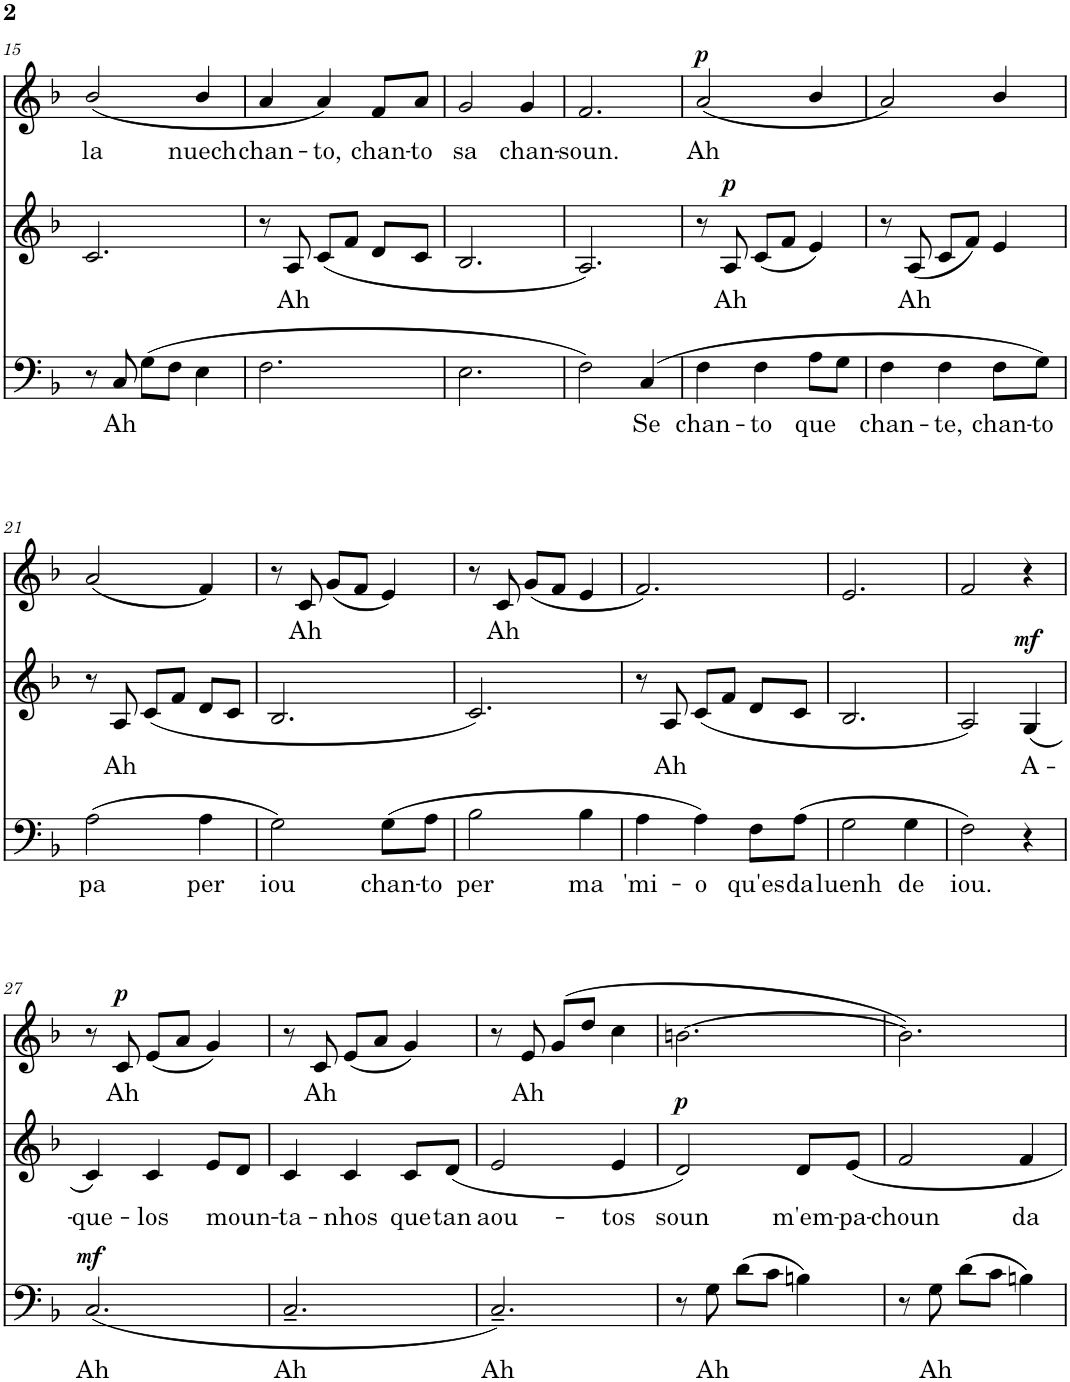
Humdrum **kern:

**kern	**text	**dynam	**kern	**text	**dynam	**kern	**text	**dynam
*part3	*part3	*part3	*part2	*part2	*part2	*part1	*part1	*part1
*staff3	*staff3	*staff3	*staff2	*staff2	*staff2	*staff1	*staff1	*staff1
*I"Piano	*	*	*I"Piano	*	*	*I"Piano	*	*
*I'Pno	*	*	*I'Pno	*	*	*I'Pno	*	*
!!LO:PB:g=z
*clefF4	*	*	*clefG2	*	*	*clefG2	*	*
*k[b-]	*	*	*k[b-]	*	*	*k[b-]	*	*
*M3/4	*	*	*M3/4	*	*	*M3/4	*	*
=15	=15	=15	=15	=15	=15	=15	=15	=15
!	!	!	!	!	!	!	!LO:LY:b	!
8r	.	.	2.c/	.	.	(2b-/	la	.
!	!LO:LY:b	!	!	!	!	!	!	!
8C/	Ah	.	.	.	.	.	.	.
(8G\L	.	.	.	.	.	.	.	.
8F\J	.	.	.	.	.	.	.	.
!	!	!	!	!	!	!	!LO:LY:b	!
4E\	.	.	.	.	.	4b-/	nuech	.
=16	=16	=16	=16	=16	=16	=16	=16	=16
!	!	!	!	!	!	!	!LO:LY:b	!
2.F\	.	.	8r	.	.	4a/	chan-	.
!	!	!	!	!LO:LY:b	!	!	!	!
.	.	.	8A/	Ah	.	.	.	.
!	!	!	!	!	!	!	!LO:LY:b	!
.	.	.	(8c/L	.	.	4a/)	-to,	.
.	.	.	8f/J	.	.	.	.	.
!	!	!	!	!	!	!	!LO:LY:b	!
.	.	.	8d/L	.	.	8f/L	chan-	.
!	!	!	!	!	!	!	!LO:LY:b	!
.	.	.	8c/J	.	.	8a/J	-to	.
=17	=17	=17	=17	=17	=17	=17	=17	=17
!	!	!	!	!	!	!	!LO:LY:b	!
2.E\	.	.	2.B-/	.	.	2g/	sa	.
!	!	!	!	!	!	!	!LO:LY:b	!
.	.	.	.	.	.	4g/	chan-	.
=18	=18	=18	=18	=18	=18	=18	=18	=18
!	!	!	!	!	!	!	!LO:LY:b	!
2F\)	.	.	2.A/)	.	.	2.f/	-soun.	.
!	!LO:LY:b	!	!	!	!	!	!	!
(4C/	Se	.	.	.	.	.	.	.
=19	=19	=19	=19	=19	=19	=19	=19	=19
!	!LO:LY:b	!	!	!	!	!	!LO:LY:b	!LO:DY:a
4F\	chan-	.	8r	.	.	(2a/	Ah	p
!	!	!	!	!LO:LY:b	!LO:DY:a	!	!	!
.	.	.	8A/	Ah	p	.	.	.
!	!LO:LY:b	!	!	!	!	!	!	!
4F\	-to	.	(8c/L	.	.	.	.	.
.	.	.	8f/J	.	.	.	.	.
!	!LO:LY:b	!	!	!	!	!	!	!
8A\L	que	.	4e/)	.	.	4b-/	.	.
8G\J	.	.	.	.	.	.	.	.
=20	=20	=20	=20	=20	=20	=20	=20	=20
!	!LO:LY:b	!	!	!	!	!	!	!
4F\	chan-	.	8r	.	.	2a/)	.	.
!	!	!	!	!LO:LY:b	!	!	!	!
.	.	.	(8A/	Ah	.	.	.	.
!	!LO:LY:b	!	!	!	!	!	!	!
4F\	-te,	.	8c/L	.	.	.	.	.
.	.	.	8f/J)	.	.	.	.	.
!	!LO:LY:b	!	!	!	!	!	!	!
8F\L	chan-	.	4e/	.	.	4b-/	.	.
!	!LO:LY:b	!	!	!	!	!	!	!
8G\J)	-to	.	.	.	.	.	.	.
!!LO:LB:g=z
=21	=21	=21	=21	=21	=21	=21	=21	=21
!	!LO:LY:b	!	!	!	!	!	!	!
(2A\	pa	.	8r	.	.	(2a/	.	.
!	!	!	!	!LO:LY:b	!	!	!	!
.	.	.	8A/	Ah	.	.	.	.
.	.	.	(8c/L	.	.	.	.	.
.	.	.	8f/J	.	.	.	.	.
!	!LO:LY:b	!	!	!	!	!	!	!
4A\	per	.	8d/L	.	.	4f/)	.	.
.	.	.	8c/J	.	.	.	.	.
=22	=22	=22	=22	=22	=22	=22	=22	=22
!	!LO:LY:b	!	!	!	!	!	!	!
2G\)	iou	.	2.B-/	.	.	8r	.	.
!	!	!	!	!	!	!	!LO:LY:b	!
.	.	.	.	.	.	8c/	Ah	.
.	.	.	.	.	.	(8g/L	.	.
.	.	.	.	.	.	8f/J	.	.
!	!LO:LY:b	!	!	!	!	!	!	!
(8G\L	chan-	.	.	.	.	4e/)	.	.
!	!LO:LY:b	!	!	!	!	!	!	!
8A\J	-to	.	.	.	.	.	.	.
=23	=23	=23	=23	=23	=23	=23	=23	=23
!	!LO:LY:b	!	!	!	!	!	!	!
2B-\	per	.	2.c/)	.	.	8r	.	.
!	!	!	!	!	!	!	!LO:LY:b	!
.	.	.	.	.	.	8c/	Ah	.
.	.	.	.	.	.	(8g/L	.	.
.	.	.	.	.	.	8f/J	.	.
!	!LO:LY:b	!	!	!	!	!	!	!
4B-\	ma	.	.	.	.	4e/	.	.
=24	=24	=24	=24	=24	=24	=24	=24	=24
!	!LO:LY:b	!	!	!	!	!	!	!
4A\	'mi-	.	8r	.	.	2.f/)	.	.
!	!	!	!	!LO:LY:b	!	!	!	!
.	.	.	8A/	Ah	.	.	.	.
!	!LO:LY:b	!	!	!	!	!	!	!
4A\)	-o	.	(8c/L	.	.	.	.	.
.	.	.	8f/J	.	.	.	.	.
!	!LO:LY:b	!	!	!	!	!	!	!
8F\L	qu'es	.	8d/L	.	.	.	.	.
!	!LO:LY:b	!	!	!	!	!	!	!
(8A\J	da	.	8c/J	.	.	.	.	.
=25	=25	=25	=25	=25	=25	=25	=25	=25
!	!LO:LY:b	!	!	!	!	!	!	!
2G\	luenh	.	2.B-/	.	.	2.e/	.	.
!	!LO:LY:b	!	!	!	!	!	!	!
4G\	de	.	.	.	.	.	.	.
=26	=26	=26	=26	=26	=26	=26	=26	=26
!	!LO:LY:b	!	!	!	!	!	!	!
2F\)	iou.	.	2A/)	.	.	2f/	.	.
!	!	!	!	!LO:LY:b	!LO:DY:a	!	!	!
4r	.	.	(4G/	A-	mf	4r	.	.
!!LO:LB:g=z
=27	=27	=27	=27	=27	=27	=27	=27	=27
!	!LO:LY:b	!LO:DY:a	!	!LO:LY:b	!	!	!	!
(2.C/	Ah	mf	4c/)	-que-	.	8r	.	.
!	!	!	!	!	!	!	!LO:LY:b	!LO:DY:a
.	.	.	.	.	.	8c/	Ah	p
!	!	!	!	!LO:LY:b	!	!	!	!
.	.	.	4c/	-los	.	(8e/L	.	.
.	.	.	.	.	.	8a/J	.	.
!	!	!	!	!LO:LY:b	!	!	!	!
.	.	.	8e/L	moun-	.	4g/)	.	.
.	.	.	8d/J	.	.	.	.	.
=28	=28	=28	=28	=28	=28	=28	=28	=28
!	!LO:LY:b	!	!	!LO:LY:b	!	!	!	!
2.C~/	Ah	.	4c/	-ta-	.	8r	.	.
!	!	!	!	!	!	!	!LO:LY:b	!
.	.	.	.	.	.	8c/	Ah	.
!	!	!	!	!LO:LY:b	!	!	!	!
.	.	.	4c/	-nhos	.	(8e/L	.	.
.	.	.	.	.	.	8a/J	.	.
!	!	!	!	!LO:LY:b	!	!	!	!
.	.	.	8c/L	que	.	4g/)	.	.
!	!	!	!	!LO:LY:b	!	!	!	!
.	.	.	(8d/J	tan	.	.	.	.
=29	=29	=29	=29	=29	=29	=29	=29	=29
!	!LO:LY:b	!	!	!LO:LY:b	!	!	!	!
2.C~/)	Ah	.	2e/	aou-	.	8r	.	.
!	!	!	!	!	!	!	!LO:LY:b	!
.	.	.	.	.	.	8e/	Ah	.
.	.	.	.	.	.	(8g/L	.	.
.	.	.	.	.	.	8dd/J	.	.
!	!	!	!	!LO:LY:b	!	!	!	!
.	.	.	4e/	-tos	.	4cc\	.	.
=30	=30	=30	=30	=30	=30	=30	=30	=30
!	!	!	!	!LO:LY:b	!LO:DY:a	!	!	!
8r	.	.	2d/)	soun	p	[2.bn\	.	.
!	!LO:LY:b	!	!	!	!	!	!	!
8G\	Ah	.	.	.	.	.	.	.
(8d\L	.	.	.	.	.	.	.	.
8c\J	.	.	.	.	.	.	.	.
!	!	!	!	!LO:LY:b	!	!	!	!
4Bn\)	.	.	8d/L	m'em-	.	.	.	.
!	!	!	!	!LO:LY:b	!	!	!	!
.	.	.	8e/J	-pa-	.	.	.	.
=31	=31	=31	=31	=31	=31	=31	=31	=31
!	!	!	!	!LO:LY:b	!	!	!	!
8r	.	.	2f/	-choun	.	2.b\])	.	.
!	!LO:LY:b	!	!	!	!	!	!	!
8G\	Ah	.	.	.	.	.	.	.
(8d\L	.	.	.	.	.	.	.	.
8c\J	.	.	.	.	.	.	.	.
!	!	!	!	!LO:LY:b	!	!	!	!
4Bn\)	.	.	4f/	da	.	.	.	.
=	=	=	=	=	=	=	=	=
*-	*-	*-	*-	*-	*-	*-	*-	*-
